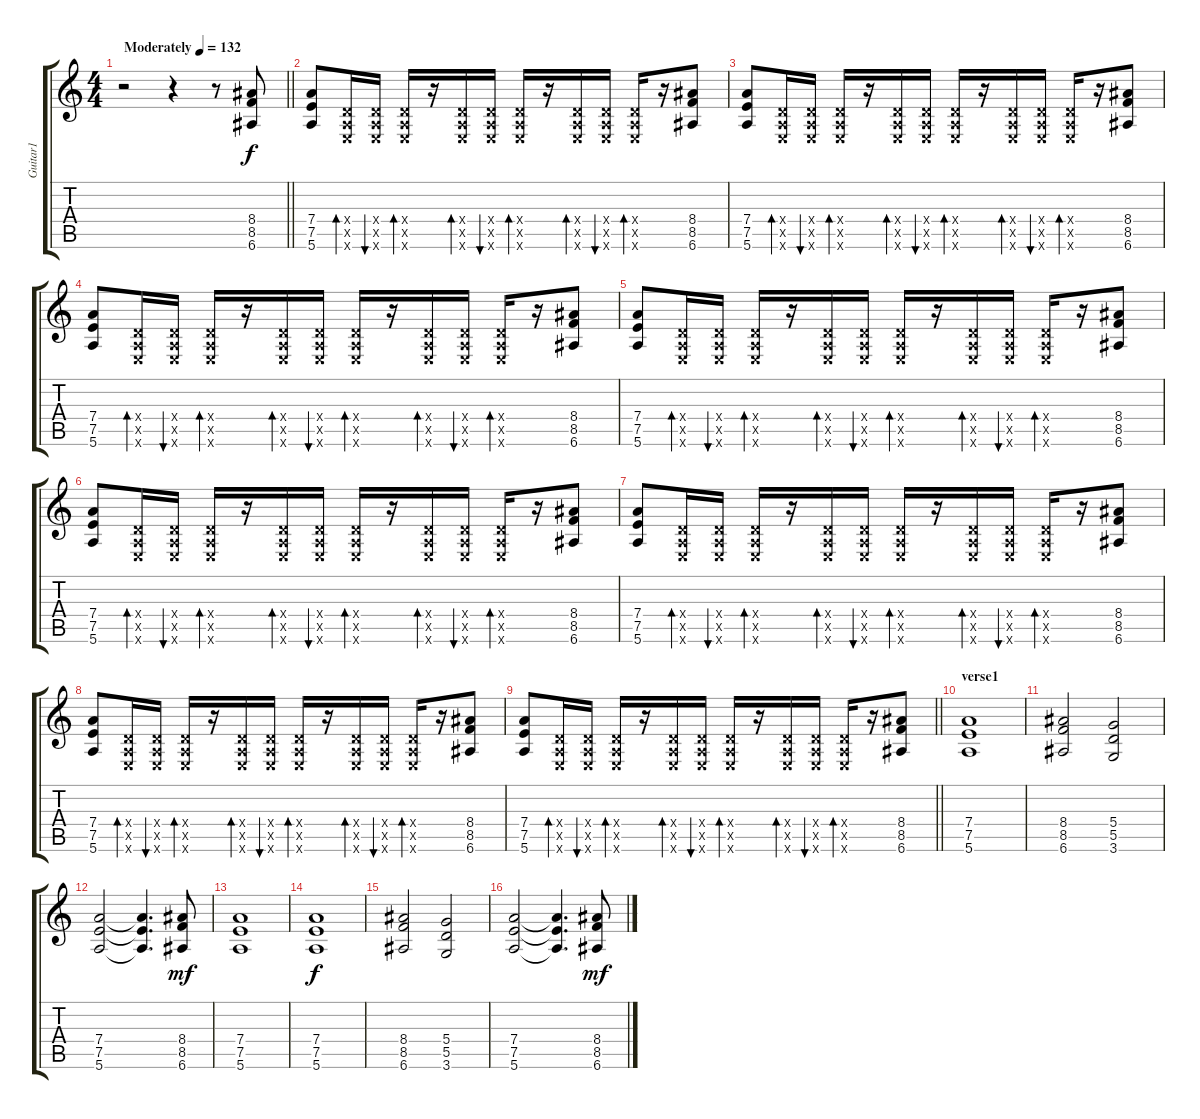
\track ("Guitar1" "Guitar1") {instrument overdrivenguitar}
\staff {score tabs}
\tuning (E4 B3 G3 D3 A2 E2) {hide}
\ts (4 4)
\tempo (132 "Moderately")
\clef g2
\barLineRight lightlight
\ks c
r.2{dy f instrument overdrivenguitar} r.4 r.8 (8.4 8.5 6.6).8 |
(7.4 7.5 5.6).8 (0.4{x} 0.5{x} 0.6{x}).16{bd 60} (0.4{x} 0.5{x} 0.6{x}).16{bu 60} (0.4{x} 0.5{x} 0.6{x}).16{bd 60} r.16 (0.4{x} 0.5{x} 0.6{x}).16{bd 60} (0.4{x} 0.5{x} 0.6{x}).16{bu 60} (0.4{x} 0.5{x} 0.6{x}).16{bd 60} r.16 (0.4{x} 0.5{x} 0.6{x}).16{bd 60} (0.4{x} 0.5{x} 0.6{x}).16{bu 60} (0.4{x} 0.5{x} 0.6{x}).16{bd 60} r.16 (8.4 8.5 6.6).8 |
(7.4 7.5 5.6).8 (0.4{x} 0.5{x} 0.6{x}).16{bd 60} (0.4{x} 0.5{x} 0.6{x}).16{bu 60} (0.4{x} 0.5{x} 0.6{x}).16{bd 60} r.16 (0.4{x} 0.5{x} 0.6{x}).16{bd 60} (0.4{x} 0.5{x} 0.6{x}).16{bu 60} (0.4{x} 0.5{x} 0.6{x}).16{bd 60} r.16 (0.4{x} 0.5{x} 0.6{x}).16{bd 60} (0.4{x} 0.5{x} 0.6{x}).16{bu 60} (0.4{x} 0.5{x} 0.6{x}).16{bd 60} r.16 (8.4 8.5 6.6).8 |
(7.4 7.5 5.6).8 (0.4{x} 0.5{x} 0.6{x}).16{bd 60} (0.4{x} 0.5{x} 0.6{x}).16{bu 60} (0.4{x} 0.5{x} 0.6{x}).16{bd 60} r.16 (0.4{x} 0.5{x} 0.6{x}).16{bd 60} (0.4{x} 0.5{x} 0.6{x}).16{bu 60} (0.4{x} 0.5{x} 0.6{x}).16{bd 60} r.16 (0.4{x} 0.5{x} 0.6{x}).16{bd 60} (0.4{x} 0.5{x} 0.6{x}).16{bu 60} (0.4{x} 0.5{x} 0.6{x}).16{bd 60} r.16 (8.4 8.5 6.6).8 |
(7.4 7.5 5.6).8 (0.4{x} 0.5{x} 0.6{x}).16{bd 60} (0.4{x} 0.5{x} 0.6{x}).16{bu 60} (0.4{x} 0.5{x} 0.6{x}).16{bd 60} r.16 (0.4{x} 0.5{x} 0.6{x}).16{bd 60} (0.4{x} 0.5{x} 0.6{x}).16{bu 60} (0.4{x} 0.5{x} 0.6{x}).16{bd 60} r.16 (0.4{x} 0.5{x} 0.6{x}).16{bd 60} (0.4{x} 0.5{x} 0.6{x}).16{bu 60} (0.4{x} 0.5{x} 0.6{x}).16{bd 60} r.16 (8.4 8.5 6.6).8 |
(7.4 7.5 5.6).8 (0.4{x} 0.5{x} 0.6{x}).16{bd 60} (0.4{x} 0.5{x} 0.6{x}).16{bu 60} (0.4{x} 0.5{x} 0.6{x}).16{bd 60} r.16 (0.4{x} 0.5{x} 0.6{x}).16{bd 60} (0.4{x} 0.5{x} 0.6{x}).16{bu 60} (0.4{x} 0.5{x} 0.6{x}).16{bd 60} r.16 (0.4{x} 0.5{x} 0.6{x}).16{bd 60} (0.4{x} 0.5{x} 0.6{x}).16{bu 60} (0.4{x} 0.5{x} 0.6{x}).16{bd 60} r.16 (8.4 8.5 6.6).8 |
(7.4 7.5 5.6).8 (0.4{x} 0.5{x} 0.6{x}).16{bd 60} (0.4{x} 0.5{x} 0.6{x}).16{bu 60} (0.4{x} 0.5{x} 0.6{x}).16{bd 60} r.16 (0.4{x} 0.5{x} 0.6{x}).16{bd 60} (0.4{x} 0.5{x} 0.6{x}).16{bu 60} (0.4{x} 0.5{x} 0.6{x}).16{bd 60} r.16 (0.4{x} 0.5{x} 0.6{x}).16{bd 60} (0.4{x} 0.5{x} 0.6{x}).16{bu 60} (0.4{x} 0.5{x} 0.6{x}).16{bd 60} r.16 (8.4 8.5 6.6).8 |
(7.4 7.5 5.6).8 (0.4{x} 0.5{x} 0.6{x}).16{bd 60} (0.4{x} 0.5{x} 0.6{x}).16{bu 60} (0.4{x} 0.5{x} 0.6{x}).16{bd 60} r.16 (0.4{x} 0.5{x} 0.6{x}).16{bd 60} (0.4{x} 0.5{x} 0.6{x}).16{bu 60} (0.4{x} 0.5{x} 0.6{x}).16{bd 60} r.16 (0.4{x} 0.5{x} 0.6{x}).16{bd 60} (0.4{x} 0.5{x} 0.6{x}).16{bu 60} (0.4{x} 0.5{x} 0.6{x}).16{bd 60} r.16 (8.4 8.5 6.6).8 |
\barLineRight lightlight
(7.4 7.5 5.6).8 (0.4{x} 0.5{x} 0.6{x}).16{bd 60} (0.4{x} 0.5{x} 0.6{x}).16{bu 60} (0.4{x} 0.5{x} 0.6{x}).16{bd 60} r.16 (0.4{x} 0.5{x} 0.6{x}).16{bd 60} (0.4{x} 0.5{x} 0.6{x}).16{bu 60} (0.4{x} 0.5{x} 0.6{x}).16{bd 60} r.16 (0.4{x} 0.5{x} 0.6{x}).16{bd 60} (0.4{x} 0.5{x} 0.6{x}).16{bu 60} (0.4{x} 0.5{x} 0.6{x}).16{bd 60} r.16 (8.4 8.5 6.6).8 |
\section ("" "verse1")
(7.4 7.5 5.6).1 |
(8.4 8.5 6.6).2 (5.4 5.5 3.6).2 |
(7.4 7.5 5.6).2 (7.4{t} 7.5{t} 5.6{t}).4{d} (8.4 8.5 6.6).8{dy mf} |
(7.4 7.5 5.6).1 |
(7.4 7.5 5.6).1{dy f} |
(8.4 8.5 6.6).2 (5.4 5.5 3.6).2 |
(7.4 7.5 5.6).2 (7.4{t} 7.5{t} 5.6{t}).4{d} (8.4 8.5 6.6).8{dy mf}
